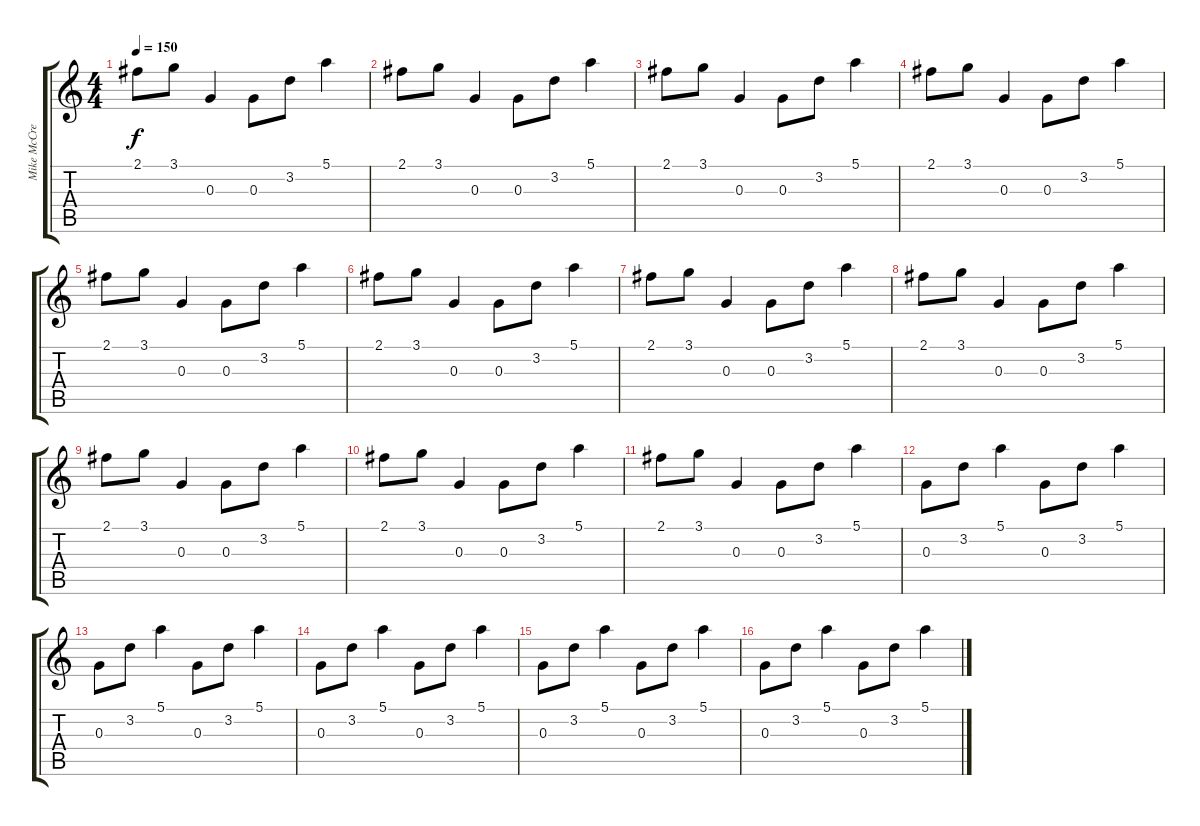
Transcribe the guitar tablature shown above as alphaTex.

\track ("Mike McCready" "Mike McCre") {instrument distortionguitar}
\staff {score tabs}
\tuning (E4 B3 G3 D3 A2 E2) {hide}
\ts (4 4)
\tempo 150
\clef g2
\ks c
2.1.8{dy f} 3.1.8 0.3.4 0.3.8 3.2.8 5.1.4 |
2.1.8 3.1.8 0.3.4 0.3.8 3.2.8 5.1.4 |
2.1.8 3.1.8 0.3.4 0.3.8 3.2.8 5.1.4 |
2.1.8 3.1.8 0.3.4 0.3.8 3.2.8 5.1.4 |
2.1.8 3.1.8 0.3.4 0.3.8 3.2.8 5.1.4 |
2.1.8 3.1.8 0.3.4 0.3.8 3.2.8 5.1.4 |
2.1.8 3.1.8 0.3.4 0.3.8 3.2.8 5.1.4 |
2.1.8 3.1.8 0.3.4 0.3.8 3.2.8 5.1.4 |
2.1.8 3.1.8 0.3.4 0.3.8 3.2.8 5.1.4 |
2.1.8 3.1.8 0.3.4 0.3.8 3.2.8 5.1.4 |
2.1.8 3.1.8 0.3.4 0.3.8 3.2.8 5.1.4 |
0.3.8 3.2.8 5.1.4 0.3.8 3.2.8 5.1.4 |
0.3.8 3.2.8 5.1.4 0.3.8 3.2.8 5.1.4 |
0.3.8 3.2.8 5.1.4 0.3.8 3.2.8 5.1.4 |
0.3.8 3.2.8 5.1.4 0.3.8 3.2.8 5.1.4 |
0.3.8 3.2.8 5.1.4 0.3.8 3.2.8 5.1.4
